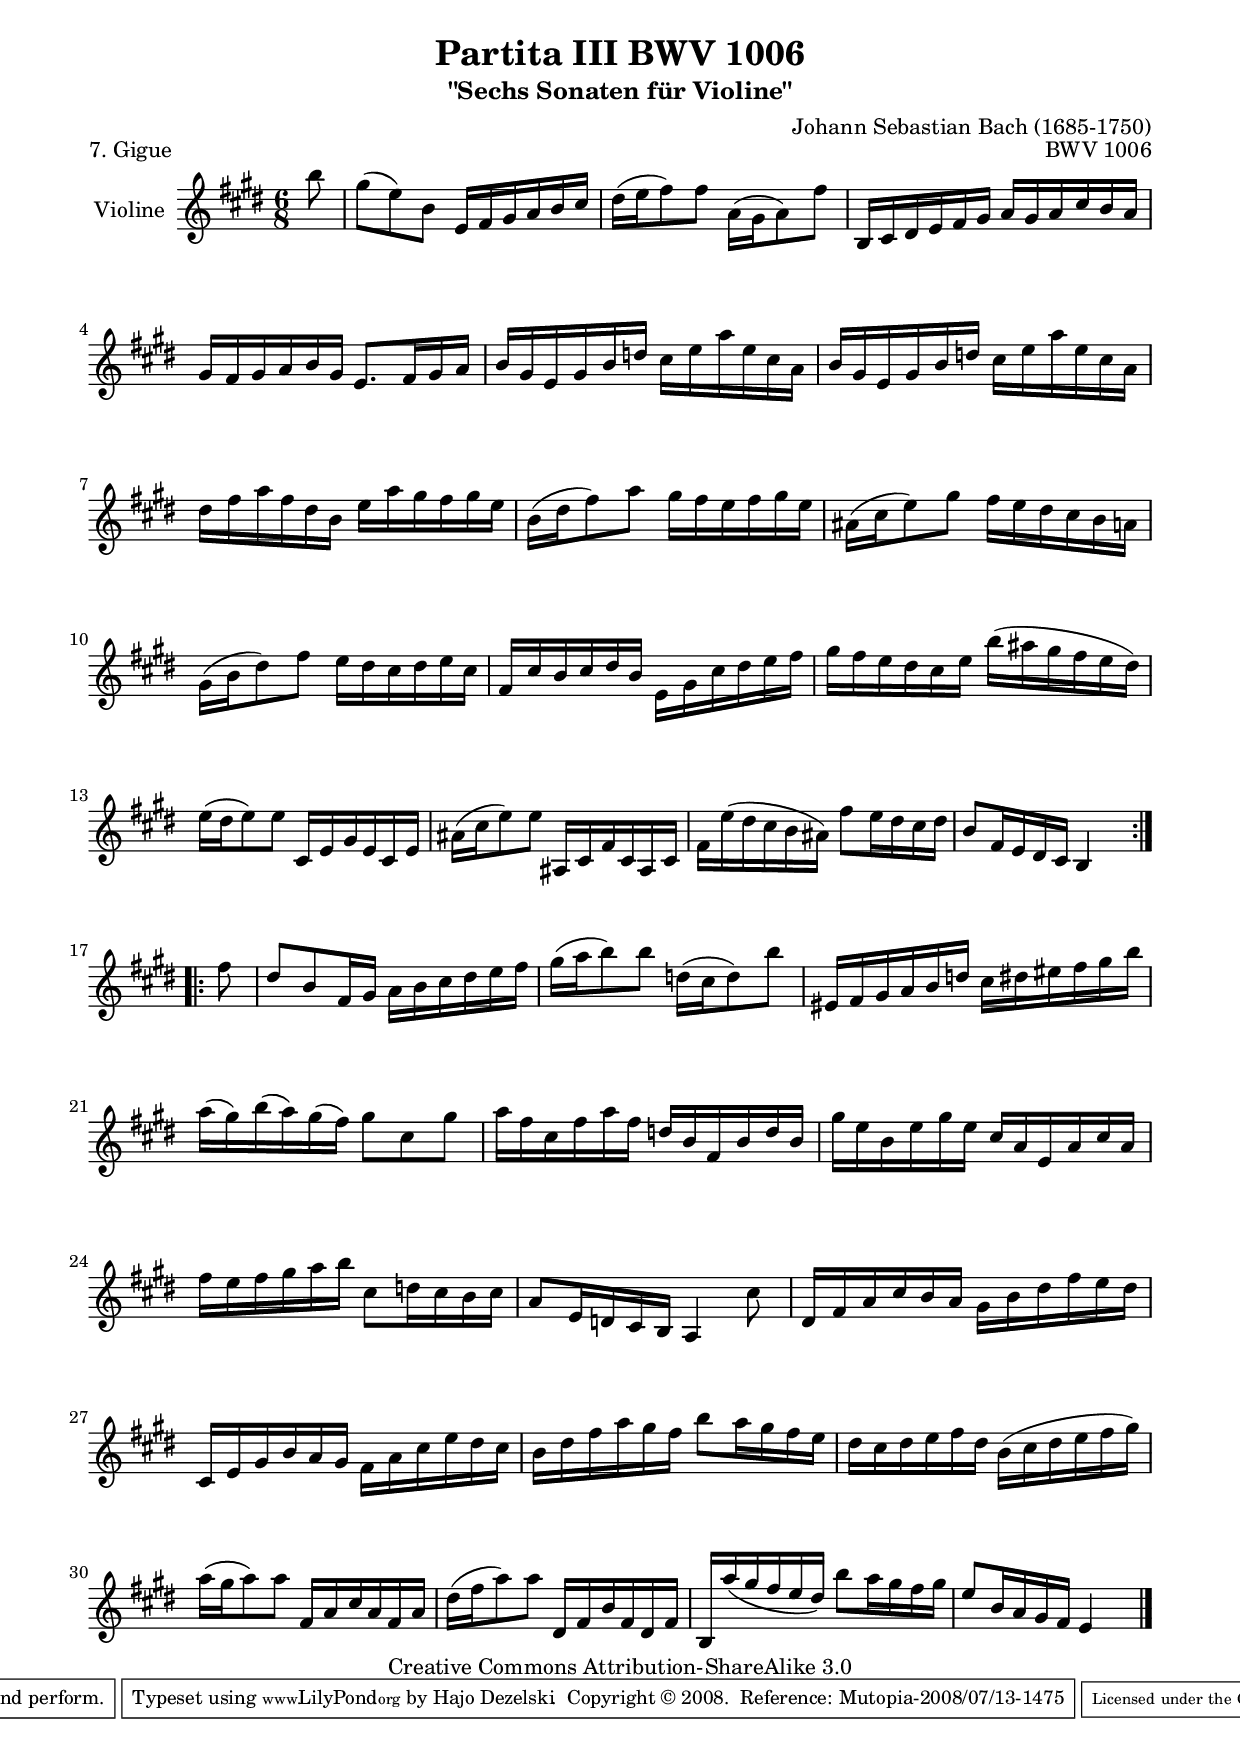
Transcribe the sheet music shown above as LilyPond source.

\version "2.11.48"

\paper {
    page-top-space = #0.0
    %indent = 0.0
    line-width = 18.0\cm
    ragged-bottom = ##f
    ragged-last-bottom = ##f
}

% #(set-default-paper-size "a4")

#(set-global-staff-size 19)

\header {
        title = "Partita III BWV 1006"
        subtitle = "\"Sechs Sonaten für Violine\""
        piece = "7. Gigue"
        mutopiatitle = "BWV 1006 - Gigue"
        composer = "Johann Sebastian Bach (1685-1750)"
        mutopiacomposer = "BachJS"
        opus = "BWV 1006"
        date = "1720"
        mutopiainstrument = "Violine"
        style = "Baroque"
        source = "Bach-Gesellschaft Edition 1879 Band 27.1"
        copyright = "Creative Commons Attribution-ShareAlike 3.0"
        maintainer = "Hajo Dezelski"
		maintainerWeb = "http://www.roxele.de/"
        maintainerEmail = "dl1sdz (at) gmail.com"
	
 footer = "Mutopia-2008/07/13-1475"
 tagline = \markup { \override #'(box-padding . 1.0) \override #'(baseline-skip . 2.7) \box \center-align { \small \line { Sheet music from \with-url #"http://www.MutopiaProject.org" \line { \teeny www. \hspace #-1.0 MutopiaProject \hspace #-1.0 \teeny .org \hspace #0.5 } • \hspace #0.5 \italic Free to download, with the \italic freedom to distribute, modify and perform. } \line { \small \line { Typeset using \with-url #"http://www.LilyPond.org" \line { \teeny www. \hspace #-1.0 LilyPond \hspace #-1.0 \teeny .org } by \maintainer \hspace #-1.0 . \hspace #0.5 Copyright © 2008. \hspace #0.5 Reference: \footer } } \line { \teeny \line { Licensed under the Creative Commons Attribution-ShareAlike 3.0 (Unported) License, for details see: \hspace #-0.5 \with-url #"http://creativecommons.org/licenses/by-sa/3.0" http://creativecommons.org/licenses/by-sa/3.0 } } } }
}

melody =  \relative b' {
	\repeat volta 2 { % begin repeat
 	\partial 8 b'8 | % 0
    gis8 [(e) b ] e,16 [ fis gis a b cis ] | % 1
    dis16 [ (e fis8) fis ] a,16 [ (gis a8) fis' ] | % 2
    b,,16 [ cis dis e fis gis ] a [ gis a cis b a ] | % 3
    gis16 [ fis gis a b gis ] e8. [ fis16 gis a ] | % 4
    b16 [ gis e gis b d ] cis [ e a e cis a ] | % 5
    b16 [ gis e gis b d ] cis [ e a e cis a ] | % 6
    dis16 [ fis a fis dis b ] e [ a gis fis gis e ] | % 7
    b16 [ (dis fis8) a ] gis16 [ fis e fis gis e ] |  % 8
    ais,16 [ (cis e8) gis ] fis16 [ e dis cis b a ] | % 9
    gis16 [(b dis8) fis ] e16 [ dis cis dis e cis ] | % 10
    fis,16 [ cis' b cis dis b ] e, [ gis cis dis e fis ] | % 11
    gis16 [ fis e dis cis e ] b' [ (ais gis fis e dis) ] | % 12
    e16 [ (dis e8) e ] cis,16 [ e gis e cis e ] | % 13
    ais16 [ (cis e8) e ] ais,,16 [ cis fis cis ais cis ] | % 14
    fis16 [ e' (dis cis b ais) ] fis'8 [ e16 dis cis dis ] | % 15
    b8 [ fis16 e dis cis ] b4 s8 | % 16

	} % end repeat
	

 	\repeat volta 2 { % begin repeat
	\partial 8 fis''8 | % 
    dis8 [ b fis16 gis ] a [ b cis dis e fis ] | % 17
    gis16 [ (a b8) b ] d,16 [ (cis d8) b' ] | % 18
    eis,,16 [ fis gis a b d ] cis [ dis eis fis gis b ]  | % 19
    a16 [ (gis) b (a) gis (fis) ] gis8 [ cis, gis' ] | % 20
    a16 [ fis cis fis a fis ] d [ b fis b d b ] | % 21
    gis'16 [ e b e gis e ] cis [ a e a cis a ] | % 22
    fis'16 [ e fis gis a b ] cis,8 [ d16 cis b cis ] | % 23
    a8 [ e16 d cis b ] a4 cis'8 | % 24
    dis,16 [ fis a cis b a ] gis [ b dis fis e dis ] | % 25
    cis,16 [ e gis b a gis ] fis [ a cis e dis cis ] |  %26
    b16 [ dis fis a gis fis ] b8 [ a16 gis fis e ] | % 27
    dis16 [ cis dis e fis dis ] b [ (cis dis e fis gis) ] | % 28
    a16 [ (gis a8) a ] fis,16 [ a cis a fis a ] | % 29
    dis16 [ (fis a8) a ] dis,,16 [ fis b fis dis fis ] | % 30
    b,16 [ a'' (gis fis e dis) ] b'8 [ a16 gis fis gis ] | % 31
    e8 [ b16 a gis fis ] e4 s8 \bar "|." % 32

	} % end repeat

}

% The score definition

\score {
	\context Staff << 
        \set Staff.instrumentName = "Violine"
		\set Staff.midiInstrument = "violin"
        { \clef treble \key e \major \time 6/8 \melody  }
    >>
	\layout { }
 	 \midi { }
}
